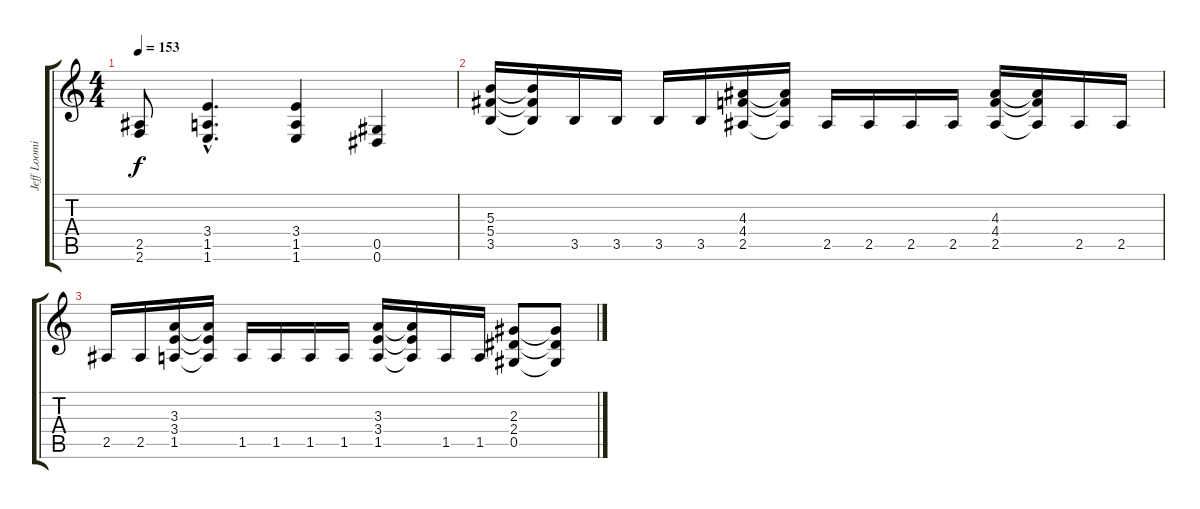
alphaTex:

\track ("Jeff Loomis" "Jeff Loomi") {instrument distortionguitar}
\staff {score tabs}
\tuning (Eb4 Bb3 Gb3 Db3 Ab2 Eb2) {hide}
\ts (4 4)
\tempo 153
\clef g2
\ks c
(2.5{t} 2.6{t}).8{dy f} (3.4{hac} 1.5{hac} 1.6{hac}).4{d} (3.4 1.5 1.6).4 (0.5 0.6).4 |
(5.3 5.4 3.5).16 (5.3{t} 5.4{t} 3.5{t}).16 3.5.16 3.5.16 3.5.16 3.5.16 (4.3 4.4 2.5).16 (4.3{t} 4.4{t} 2.5{t}).16 2.5.16 2.5.16 2.5.16 2.5.16 (4.3 4.4 2.5).16 (4.3{t} 4.4{t} 2.5{t}).16 2.5.16 2.5.16 |
2.5.16 2.5.16 (3.3 3.4 1.5).16 (3.3{t} 3.4{t} 1.5{t}).16 1.5.16 1.5.16 1.5.16 1.5.16 (3.3 3.4 1.5).16 (3.3{t} 3.4{t} 1.5{t}).16 1.5.16 1.5.16 (2.3 2.4 0.5).8 (2.3{t} 2.4{t} 0.5{t}).8
